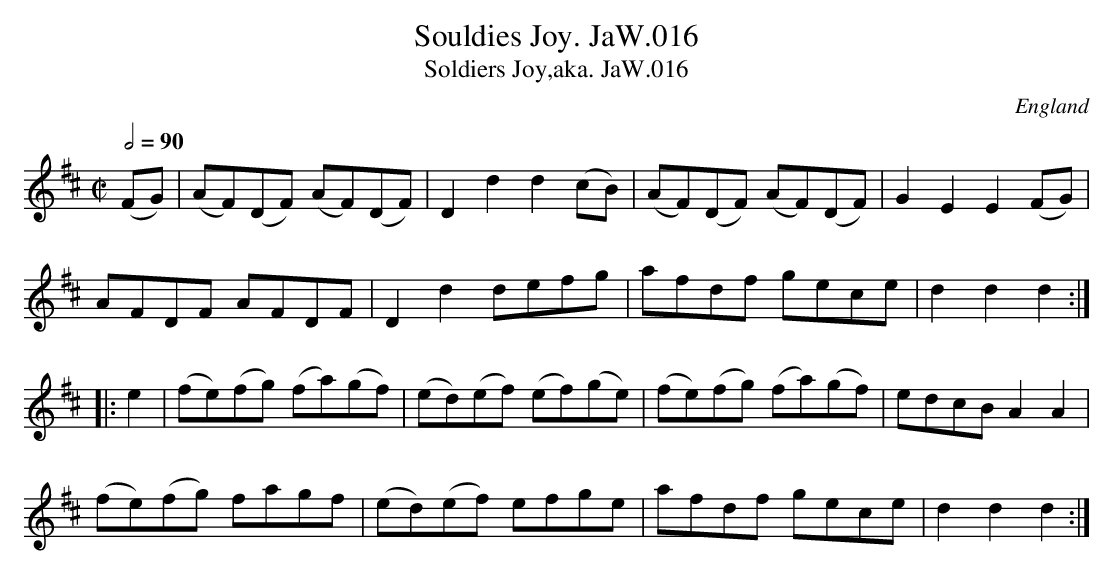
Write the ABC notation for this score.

X:1
T:Souldies Joy. JaW.016
T:Soldiers Joy,aka. JaW.016
L:1/8
M:C|
O:England
Q:1/2=90
K:D
(FG)|(AF)(DF) (AF)(DF)|D2d2 d2(cB)|(AF)(DF) (AF)(DF)|\
G2E2 E2 (FG)|!
AFDF AFDF|D2d2 defg|afdf gece|d2d2 d2:|!
|:e2|(fe)(fg) (fa)(gf)|(ed)(ef) (ef)(ge)|(fe)(fg) (fa)(gf)|edcB A2A2|!
(fe)(fg) fagf|(ed)(ef) efge|afdf gece|d2d2 d2:|
